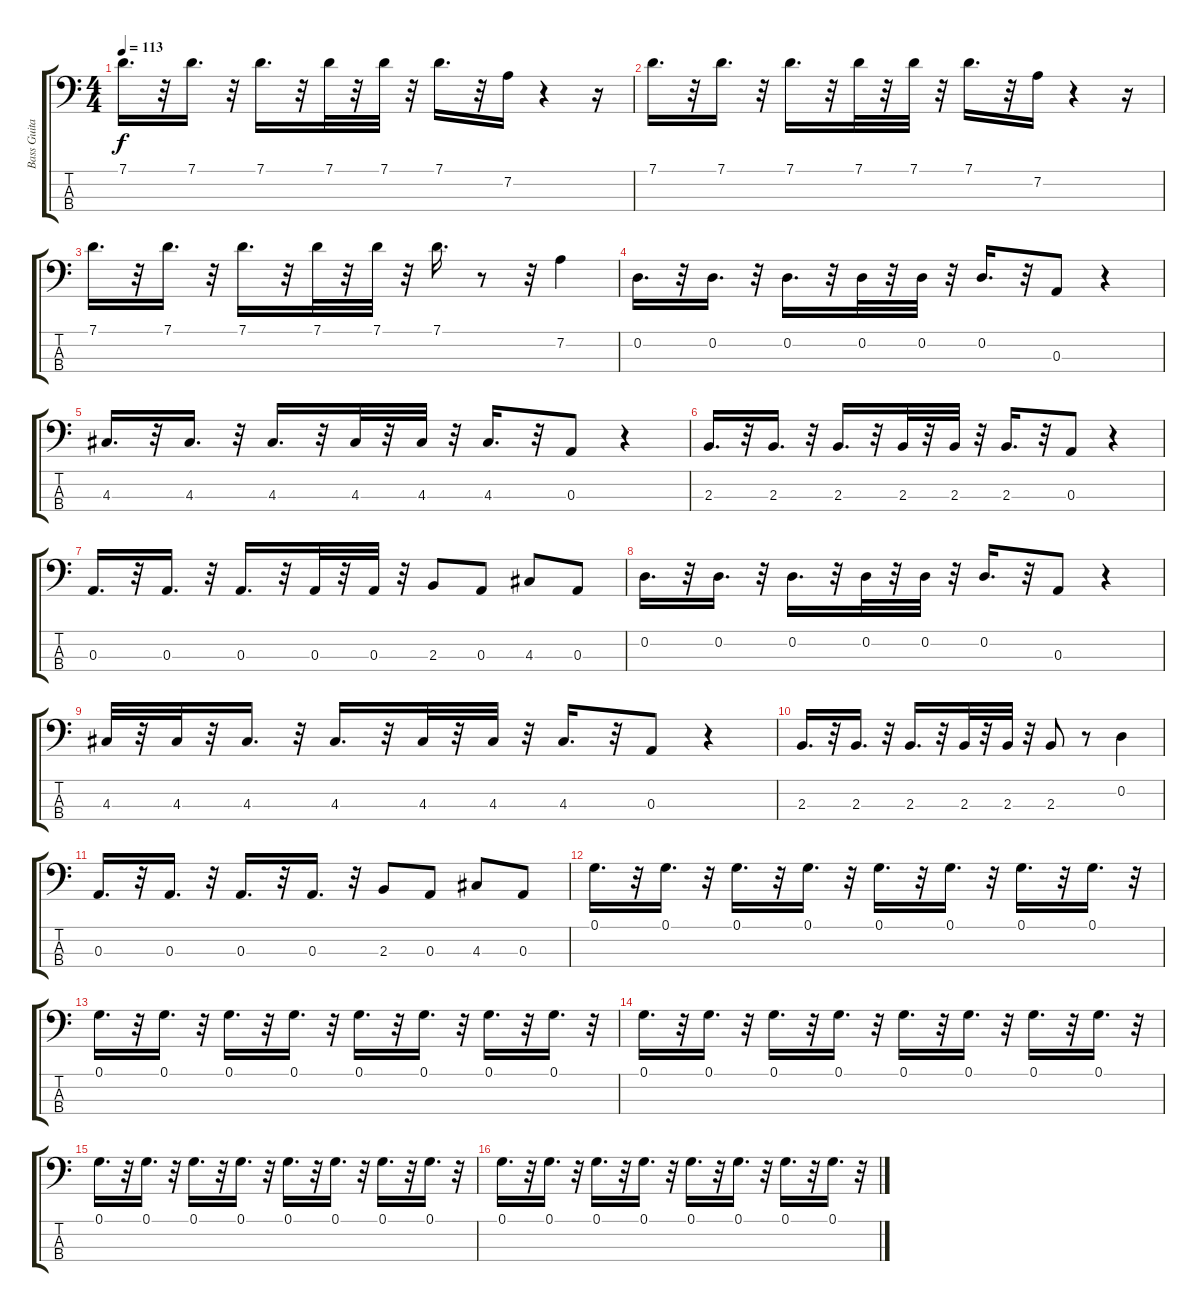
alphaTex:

\track ("Bass Guitar" "Bass Guita") {instrument electricbasspick}
\staff {score tabs}
\tuning (G2 D2 A1 E1) {hide}
\ts (4 4)
\tempo 113
\clef f4
\ks c
7.1.16{d dy f} r.32 7.1.16{d} r.32 7.1.16{d} r.32 7.1.32 r.32 7.1.32 r.32 7.1.16{d} r.32 7.2.16 r.4 r.16 |
7.1.16{d} r.32 7.1.16{d} r.32 7.1.16{d} r.32 7.1.32 r.32 7.1.32 r.32 7.1.16{d} r.32 7.2.16 r.4 r.16 |
7.1.16{d} r.32 7.1.16{d} r.32 7.1.16{d} r.32 7.1.32 r.32 7.1.32 r.32 7.1.16{d} r.8 r.32 7.2.4 |
0.2.16{d} r.32 0.2.16{d} r.32 0.2.16{d} r.32 0.2.32 r.32 0.2.32 r.32 0.2.16{d} r.32 0.3.8 r.4 |
4.3.16{d} r.32 4.3.16{d} r.32 4.3.16{d} r.32 4.3.32 r.32 4.3.32 r.32 4.3.16{d} r.32 0.3.8 r.4 |
2.3.16{d} r.32 2.3.16{d} r.32 2.3.16{d} r.32 2.3.32 r.32 2.3.32 r.32 2.3.16{d} r.32 0.3.8 r.4 |
0.3.16{d} r.32 0.3.16{d} r.32 0.3.16{d} r.32 0.3.32 r.32 0.3.32 r.32 2.3.8 0.3.8 4.3.8 0.3.8 |
0.2.16{d} r.32 0.2.16{d} r.32 0.2.16{d} r.32 0.2.32 r.32 0.2.32 r.32 0.2.16{d} r.32 0.3.8 r.4 |
4.3.32 r.32 4.3.32 r.32 4.3.16{d} r.32 4.3.16{d} r.32 4.3.32 r.32 4.3.32 r.32 4.3.16{d} r.32 0.3.8 r.4 |
2.3.16{d} r.32 2.3.16{d} r.32 2.3.16{d} r.32 2.3.32 r.32 2.3.32 r.32 2.3.8 r.8 0.2.4 |
0.3.16{d} r.32 0.3.16{d} r.32 0.3.16{d} r.32 0.3.16{d} r.32 2.3.8 0.3.8 4.3.8 0.3.8 |
0.1.16{d} r.32 0.1.16{d} r.32 0.1.16{d} r.32 0.1.16{d} r.32 0.1.16{d} r.32 0.1.16{d} r.32 0.1.16{d} r.32 0.1.16{d} r.32 |
0.1.16{d} r.32 0.1.16{d} r.32 0.1.16{d} r.32 0.1.16{d} r.32 0.1.16{d} r.32 0.1.16{d} r.32 0.1.16{d} r.32 0.1.16{d} r.32 |
0.1.16{d} r.32 0.1.16{d} r.32 0.1.16{d} r.32 0.1.16{d} r.32 0.1.16{d} r.32 0.1.16{d} r.32 0.1.16{d} r.32 0.1.16{d} r.32 |
0.1.16{d} r.32 0.1.16{d} r.32 0.1.16{d} r.32 0.1.16{d} r.32 0.1.16{d} r.32 0.1.16{d} r.32 0.1.16{d} r.32 0.1.16{d} r.32 |
0.1.16{d} r.32 0.1.16{d} r.32 0.1.16{d} r.32 0.1.16{d} r.32 0.1.16{d} r.32 0.1.16{d} r.32 0.1.16{d} r.32 0.1.16{d} r.32
